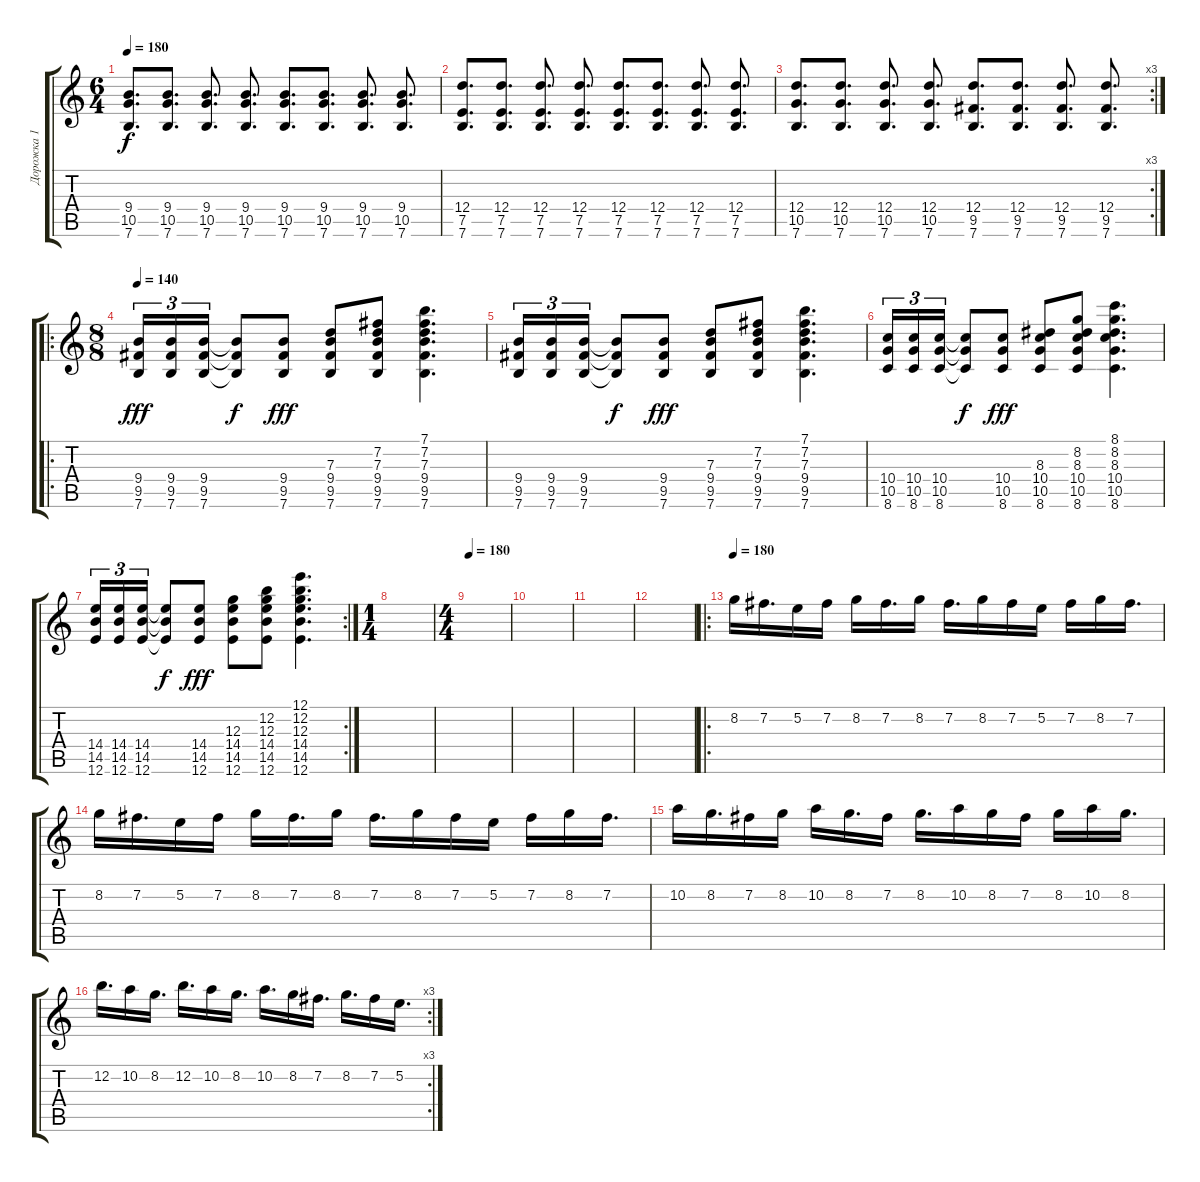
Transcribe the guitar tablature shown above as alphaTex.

\track ("Дорожка 1" "Дорожка 1") {instrument distortionguitar}
\staff {score tabs}
\tuning (E4 B3 G3 D3 A2 E2) {hide}
\ts (6 4)
\tempo 180
\clef g2
\ks c
(9.4 10.5 7.6).8{d dy f} (9.4 10.5 7.6).8{d} (9.4 10.5 7.6).8{d} (9.4 10.5 7.6).8{d} (9.4 10.5 7.6).8{d} (9.4 10.5 7.6).8{d} (9.4 10.5 7.6).8{d} (9.4 10.5 7.6).8{d} |
(12.4 7.5 7.6).8{d} (12.4 7.5 7.6).8{d} (12.4 7.5 7.6).8{d} (12.4 7.5 7.6).8{d} (12.4 7.5 7.6).8{d} (12.4 7.5 7.6).8{d} (12.4 7.5 7.6).8{d} (12.4 7.5 7.6).8{d} |
\rc 3
(12.4 10.5 7.6).8{d} (12.4 10.5 7.6).8{d} (12.4 10.5 7.6).8{d} (12.4 10.5 7.6).8{d} (12.4 9.5 7.6).8{d} (12.4 9.5 7.6).8{d} (12.4 9.5 7.6).8{d} (12.4 9.5 7.6).8{d} |
\ro
\ts (8 8)
\tempo 140
(9.4 9.5 7.6).16{tu (3 2) dy fff} (9.4 9.5 7.6).16{tu (3 2)} (9.4 9.5 7.6).16{tu (3 2)} (9.4{t} 9.5{t} 7.6{t}).8{dy f} (9.4 9.5 7.6).8{dy fff} (7.3 9.4 9.5 7.6).8 (7.2 7.3 9.4 9.5 7.6).8 (7.1 7.2 7.3 9.4 9.5 7.6).4{d} |
(9.4 9.5 7.6).16{tu (3 2)} (9.4 9.5 7.6).16{tu (3 2)} (9.4 9.5 7.6).16{tu (3 2)} (9.4{t} 9.5{t} 7.6{t}).8{dy f} (9.4 9.5 7.6).8{dy fff} (7.3 9.4 9.5 7.6).8 (7.2 7.3 9.4 9.5 7.6).8 (7.1 7.2 7.3 9.4 9.5 7.6).4{d} |
(10.4 10.5 8.6).16{tu (3 2)} (10.4 10.5 8.6).16{tu (3 2)} (10.4 10.5 8.6).16{tu (3 2)} (10.4{t} 10.5{t} 8.6{t}).8{dy f} (10.4 10.5 8.6).8{dy fff} (8.3 10.4 10.5 8.6).8 (8.2 8.3 10.4 10.5 8.6).8 (8.1 8.2 8.3 10.4 10.5 8.6).4{d} |
\rc 2
(14.4 14.5 12.6).16{tu (3 2)} (14.4 14.5 12.6).16{tu (3 2)} (14.4 14.5 12.6).16{tu (3 2)} (14.4{t} 14.5{t} 12.6{t}).8{dy f} (14.4 14.5 12.6).8{dy fff} (12.3 14.4 14.5 12.6).8 (12.2 12.3 14.4 14.5 12.6).8 (12.1 12.2 12.3 14.4 14.5 12.6).4{d} |
\ts (1 4)
|
\ts (4 4)
\tempo 180
|
|
|
|
\ro
\tempo 180
8.2.16 7.2.16{d} 5.2.16 7.2.16 8.2.16 7.2.16{d} 8.2.16 7.2.16{d} 8.2.16 7.2.16 5.2.16 7.2.16 8.2.16 7.2.16{d} |
8.2.16 7.2.16{d} 5.2.16 7.2.16 8.2.16 7.2.16{d} 8.2.16 7.2.16{d} 8.2.16 7.2.16 5.2.16 7.2.16 8.2.16 7.2.16{d} |
10.2.16 8.2.16{d} 7.2.16 8.2.16 10.2.16 8.2.16{d} 7.2.16 8.2.16{d} 10.2.16 8.2.16 7.2.16 8.2.16 10.2.16 8.2.16{d} |
\rc 3
12.2.16{d} 10.2.16 8.2.16{d} 12.2.16{d} 10.2.16 8.2.16{d} 10.2.16{d} 8.2.16 7.2.16{d} 8.2.16{d} 7.2.16 5.2.16{d}
